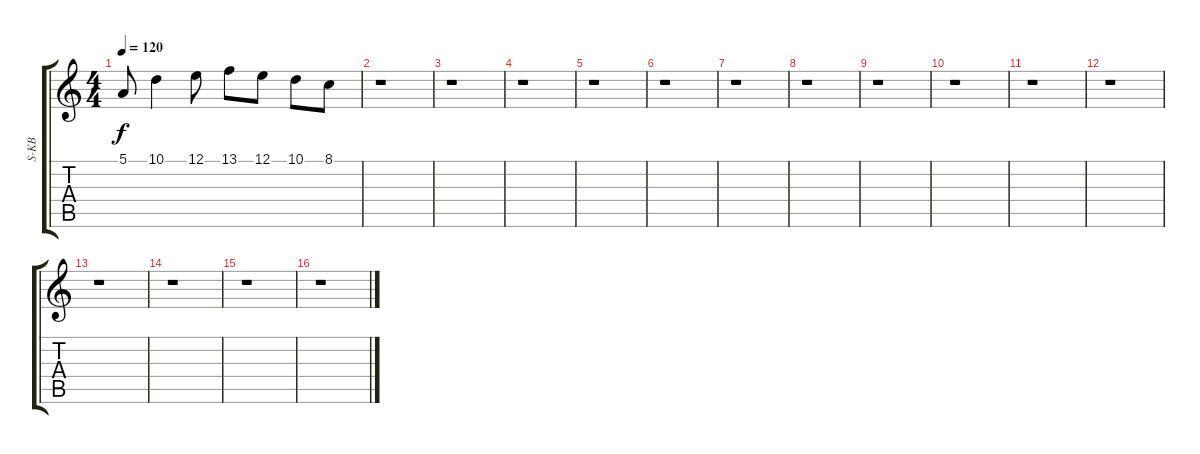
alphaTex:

\track ("S-KB" "S-KB") {instrument rockorgan}
\staff {score tabs}
\tuning (E4 B3 G3 D3 A2 E2) {hide}
\ts (4 4)
\tempo 120
\clef g2
\ks c
5.1.8{dy f} 10.1.4 12.1.8 13.1.8 12.1.8 10.1.8 8.1.8 |
r.1 |
r.1 |
r.1 |
r.1 |
r.1 |
r.1 |
r.1 |
r.1 |
r.1 |
r.1 |
r.1 |
r.1 |
r.1 |
r.1 |
r.1
